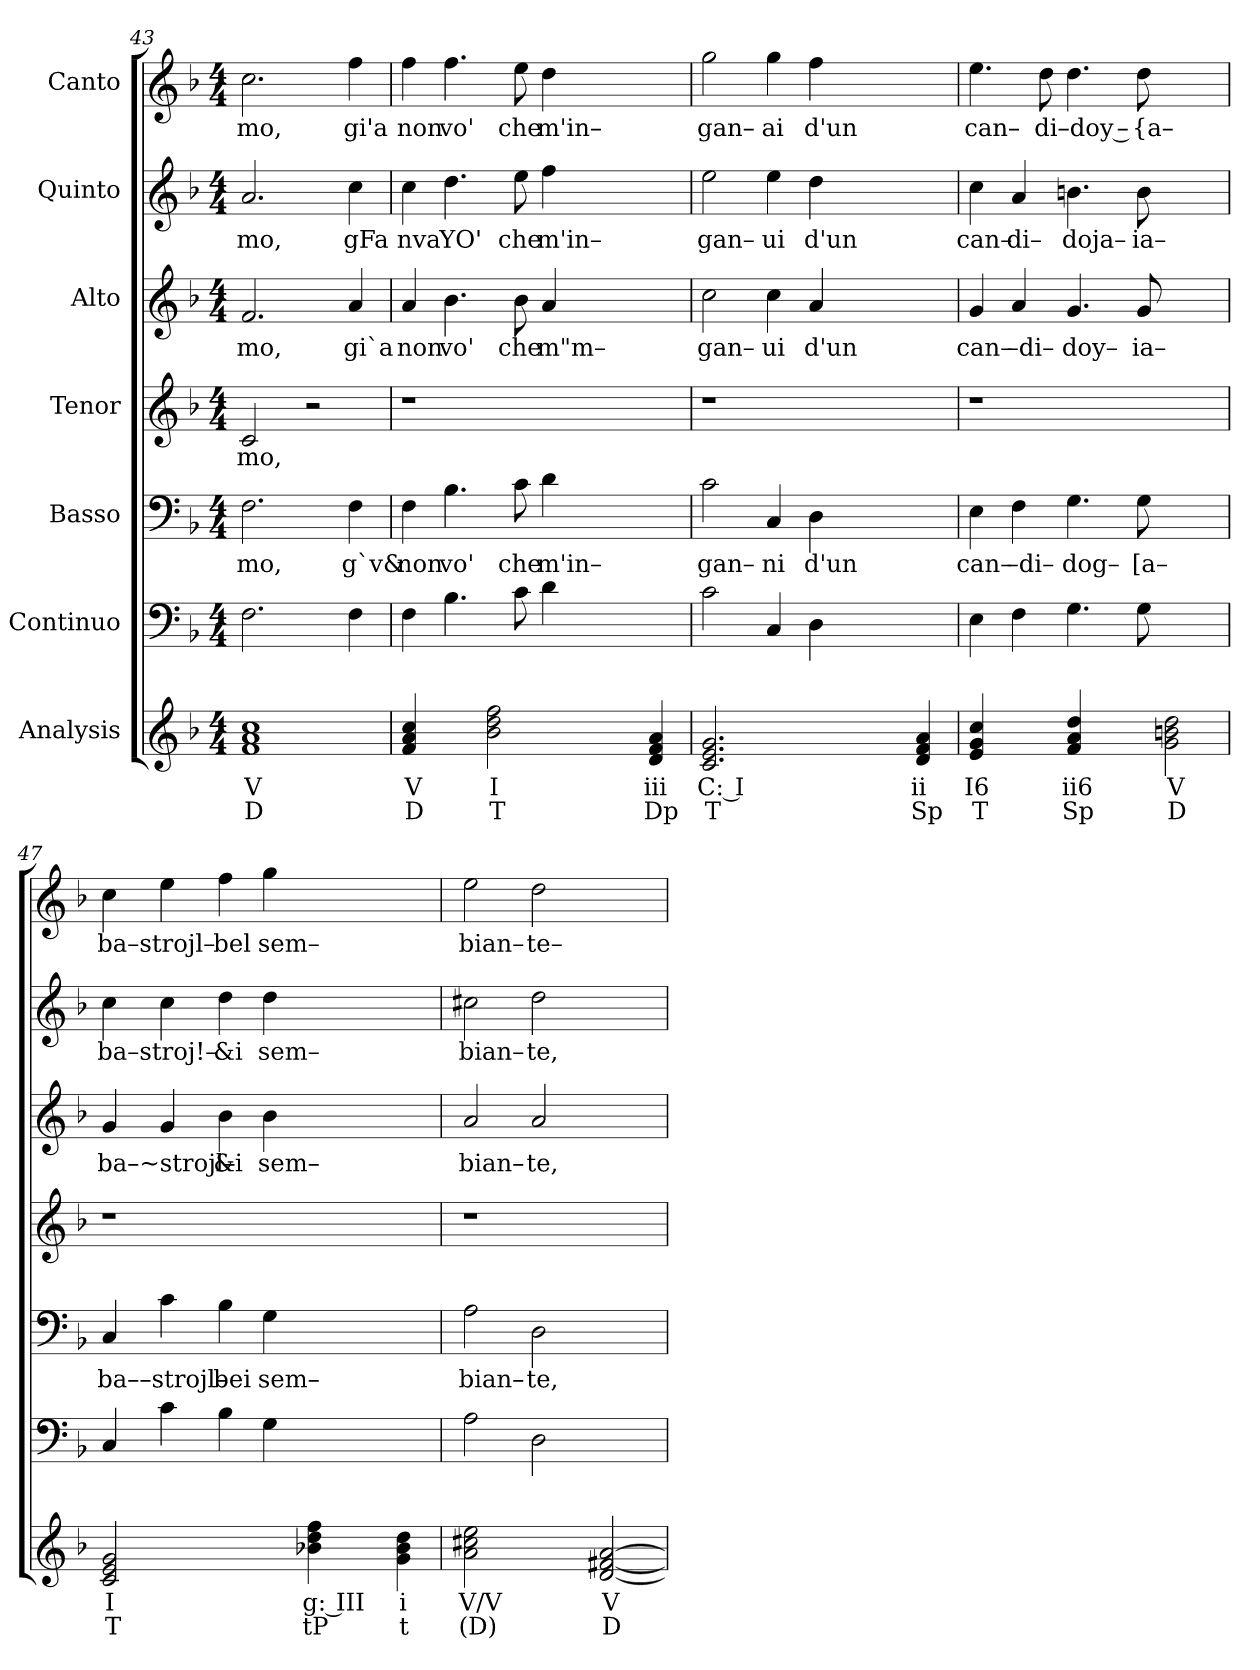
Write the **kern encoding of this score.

**kern	**text	**text	**kern	**kern	**text	**kern	**text	**kern	**text	**kern	**text	**kern	**text
*part7	*part7	*part7	*part6	*part5	*part5	*part4	*part4	*part3	*part3	*part2	*part2	*part1	*part1
*staff7	*staff7	*staff7	*staff6	*staff5	*staff5	*staff4	*staff4	*staff3	*staff3	*staff2	*staff2	*staff1	*staff1
*I"Analysis	*	*	*I"Continuo	*I"Basso	*	*I"Tenor	*	*I"Alto	*	*I"Quinto	*	*I"Canto	*
*	*	*	*clefF4	*clefF4	*	*clefG2	*	*clefG2	*	*clefG2	*	*clefG2	*
*k[b-]	*	*	*k[b-]	*k[b-]	*	*k[b-]	*	*k[b-]	*	*k[b-]	*	*k[b-]	*
*	*	*	*F:	*F:	*	*F:	*	*F:	*	*F:	*	*F:	*
*M4/4	*	*	*M4/4	*M4/4	*	*M4/4	*	*M4/4	*	*M4/4	*	*M4/4	*
=43	=43	=43	=43	=43	=43	=43	=43	=43	=43	=43	=43	=43	=43
!	!	!	!	!	!LO:LY:b	!	!	!	!	!	!	!	!
!	!	!	!	!	!	!	!LO:LY:b	!	!	!	!	!	!
!	!	!	!	!	!	!	!	!	!LO:LY:b	!	!	!	!
!	!	!	!	!	!	!	!	!	!	!	!LO:LY:b	!	!
!	!	!	!	!	!	!	!	!	!	!	!	!	!LO:LY:b
1f 1a 1cc	V	D	2.F\	2.F\	mo,	2c/	mo,	2.f/	mo,	2.a/	mo,	2.cc\	mo,
.	.	.	.	.	.	2r	.	.	.	.	.	.	.
!	!	!	!	!	!LO:LY:b	!	!	!	!	!	!	!	!
!	!	!	!	!	!	!	!	!	!LO:LY:b	!	!	!	!
!	!	!	!	!	!	!	!	!	!	!	!LO:LY:b	!	!
!	!	!	!	!	!	!	!	!	!	!	!	!	!LO:LY:b
.	.	.	4F\	4F\	g`v&	.	.	4a/	gi`a	4cc\	gFa	4ff\	gi'a
=44	=44	=44	=44	=44	=44	=44	=44	=44	=44	=44	=44	=44	=44
!	!	!	!	!	!LO:LY:b	!	!	!	!	!	!	!	!
!	!	!	!	!	!	!	!	!	!LO:LY:b	!	!	!	!
!	!	!	!	!	!	!	!	!	!	!	!LO:LY:b	!	!
!	!	!	!	!	!	!	!	!	!	!	!	!	!LO:LY:b
4f 4a 4cc	V	D	4F\	4F\	non	1r	.	4a/	non	4cc\	nva	4ff\	non
!	!	!	!	!	!LO:LY:b	!	!	!	!	!	!	!	!
!	!	!	!	!	!	!	!	!	!LO:LY:b	!	!	!	!
!	!	!	!	!	!	!	!	!	!	!	!LO:LY:b	!	!
!	!	!	!	!	!	!	!	!	!	!	!	!	!LO:LY:b
4ryy	.	.	4.B-\	4.B-\	vo'	.	.	4.b-\	vo'	4.dd\	YO'	4.ff\	vo'
2b- 2dd 2ff	I	T	.	.	.	.	.	.	.	.	.	.	.
!	!	!	!	!	!LO:LY:b	!	!	!	!	!	!	!	!
!	!	!	!	!	!	!	!	!	!LO:LY:b	!	!	!	!
!	!	!	!	!	!	!	!	!	!	!	!LO:LY:b	!	!
!	!	!	!	!	!	!	!	!	!	!	!	!	!LO:LY:b
.	.	.	8c\	8c\	che	.	.	8b-\	che	8ee\	che	8ee\	che
!	!	!	!	!	!LO:LY:b	!	!	!	!	!	!	!	!
!	!	!	!	!	!	!	!	!	!LO:LY:b	!	!	!	!
!	!	!	!	!	!	!	!	!	!	!	!LO:LY:b	!	!
!	!	!	!	!	!	!	!	!	!	!	!	!	!LO:LY:b
.	.	.	4d\	4d\	m'in–	.	.	4a/	m"m–	4ff\	m'in–	4dd\	m'in–
2ryy	.	.	2.ryy	2.ryy	.	2.ryy	.	2.ryy	.	2.ryy	.	2.ryy	.
4d 4f 4a	iii	Dp	.	.	.	.	.	.	.	.	.	.	.
=45	=45	=45	=45	=45	=45	=45	=45	=45	=45	=45	=45	=45	=45
!	!	!	!	!	!LO:LY:b	!	!	!	!	!	!	!	!
!	!	!	!	!	!	!	!	!	!LO:LY:b	!	!	!	!
!	!	!	!	!	!	!	!	!	!	!	!LO:LY:b	!	!
!	!	!	!	!	!	!	!	!	!	!	!	!	!LO:LY:b
2.c 2.e 2.g	C: I	T	2c\	2c\	gan–	1r	.	2cc\	gan–	2ee\	gan–	2gg\	gan–
!	!	!	!	!	!LO:LY:b	!	!	!	!	!	!	!	!
!	!	!	!	!	!	!	!	!	!LO:LY:b	!	!	!	!
!	!	!	!	!	!	!	!	!	!	!	!LO:LY:b	!	!
!	!	!	!	!	!	!	!	!	!	!	!	!	!LO:LY:b
.	.	.	4C/	4C/	ni	.	.	4cc\	ui	4ee\	ui	4gg\	ai
!	!	!	!	!	!LO:LY:b	!	!	!	!	!	!	!	!
!	!	!	!	!	!	!	!	!	!LO:LY:b	!	!	!	!
!	!	!	!	!	!	!	!	!	!	!	!LO:LY:b	!	!
!	!	!	!	!	!	!	!	!	!	!	!	!	!LO:LY:b
2.ryy	.	.	4D\	4D\	d'un	.	.	4a/	d'un	4dd\	d'un	4ff\	d'un
.	.	.	2.ryy	2.ryy	.	2.ryy	.	2.ryy	.	2.ryy	.	2.ryy	.
4d 4f 4a	ii	Sp	.	.	.	.	.	.	.	.	.	.	.
=46	=46	=46	=46	=46	=46	=46	=46	=46	=46	=46	=46	=46	=46
!	!	!	!	!	!LO:LY:b	!	!	!	!	!	!	!	!
!	!	!	!	!	!	!	!	!	!LO:LY:b	!	!	!	!
!	!	!	!	!	!	!	!	!	!	!	!LO:LY:b	!	!
!	!	!	!	!	!	!	!	!	!	!	!	!	!LO:LY:b
4e 4g 4cc	I6	T	4E\	4E\	can–	1r	.	4g/	can–	4cc\	can–	4.ee\	can–
!	!	!	!	!	!LO:LY:b	!	!	!	!	!	!	!	!
!	!	!	!	!	!	!	!	!	!LO:LY:b	!	!	!	!
!	!	!	!	!	!	!	!	!	!	!	!LO:LY:b	!	!
4ryy	.	.	4F\	4F\	–di–	.	.	4a/	–di–	4a/	di–	.	.
!	!	!	!	!	!	!	!	!	!	!	!	!	!LO:LY:b
.	.	.	.	.	.	.	.	.	.	.	.	8dd\	di–doy –
!	!	!	!	!	!LO:LY:b	!	!	!	!	!	!	!	!
!	!	!	!	!	!	!	!	!	!LO:LY:b	!	!	!	!
!	!	!	!	!	!	!	!	!	!	!	!LO:LY:b	!	!
4f 4a 4dd	ii6	Sp	4.G\	4.G\	dog–	.	.	4.g/	doy–	4.bn\	doja–	4.dd\	.
4ryy	.	.	.	.	.	.	.	.	.	.	.	.	.
!	!	!	!	!	!LO:LY:b	!	!	!	!	!	!	!	!
!	!	!	!	!	!	!	!	!	!LO:LY:b	!	!	!	!
!	!	!	!	!	!	!	!	!	!	!	!LO:LY:b	!	!
!	!	!	!	!	!	!	!	!	!	!	!	!	!LO:LY:b
.	.	.	8G\	8G\	[a–	.	.	8g/	ia–	8b\	ia–	8dd\	{a–
2g 2bn 2dd	V	D	2ryy	2ryy	.	2ryy	.	2ryy	.	2ryy	.	2ryy	.
=47	=47	=47	=47	=47	=47	=47	=47	=47	=47	=47	=47	=47	=47
!	!	!	!	!	!LO:LY:b	!	!	!	!	!	!	!	!
!	!	!	!	!	!	!	!	!	!LO:LY:b	!	!	!	!
!	!	!	!	!	!	!	!	!	!	!	!LO:LY:b	!	!
!	!	!	!	!	!	!	!	!	!	!	!	!	!LO:LY:b
2c 2e 2g	I	T	4C/	4C/	ba––strojl–	1r	.	4g/	ba–~strojl–	4cc\	ba–stroj!–	4cc\	ba–strojl–
.	.	.	4c\	4c\	.	.	.	4g/	.	4cc\	.	4ee\	.
!	!	!	!	!	!LO:LY:b	!	!	!	!	!	!	!	!
!	!	!	!	!	!	!	!	!	!LO:LY:b	!	!	!	!
!	!	!	!	!	!	!	!	!	!	!	!LO:LY:b	!	!
!	!	!	!	!	!	!	!	!	!	!	!	!	!LO:LY:b
2ryy	.	.	4B-\	4B-\	bei	.	.	4b-\	&i	4dd\	&i	4ff\	bel
!	!	!	!	!	!LO:LY:b	!	!	!	!	!	!	!	!
!	!	!	!	!	!	!	!	!	!LO:LY:b	!	!	!	!
!	!	!	!	!	!	!	!	!	!	!	!LO:LY:b	!	!
!	!	!	!	!	!	!	!	!	!	!	!	!	!LO:LY:b
.	.	.	4G\	4G\	sem–	.	.	4b-\	sem–	4dd\	sem–	4gg\	sem–
4b-X 4dd 4ff	g: III	tP	2.ryy	2.ryy	.	2.ryy	.	2.ryy	.	2.ryy	.	2.ryy	.
4ryy	.	.	.	.	.	.	.	.	.	.	.	.	.
4g 4b- 4dd	i	t	.	.	.	.	.	.	.	.	.	.	.
=48	=48	=48	=48	=48	=48	=48	=48	=48	=48	=48	=48	=48	=48
!	!	!	!	!	!LO:LY:b	!	!	!	!	!	!	!	!
!	!	!	!	!	!	!	!	!	!LO:LY:b	!	!	!	!
!	!	!	!	!	!	!	!	!	!	!	!LO:LY:b	!	!
!	!	!	!	!	!	!	!	!	!	!	!	!	!LO:LY:b
2a 2cc#X 2ee	V/V	(D)	2A\	2A\	bian–	1r	.	2a/	bian–	2cc#X\	bian–	2ee\	bian–
!	!	!	!	!	!LO:LY:b	!	!	!	!	!	!	!	!
!	!	!	!	!	!	!	!	!	!LO:LY:b	!	!	!	!
!	!	!	!	!	!	!	!	!	!	!	!LO:LY:b	!	!
!	!	!	!	!	!	!	!	!	!	!	!	!	!LO:LY:b
2ryy	.	.	2D\	2D\	te,	.	.	2a/	te,	2dd\	te,	2dd\	te–
[2d [2f#X [2a	V	D	2ryy	2ryy	.	2ryy	.	2ryy	.	2ryy	.	2ryy	.
=	=	=	=	=	=	=	=	=	=	=	=	=	=
*-	*-	*-	*-	*-	*-	*-	*-	*-	*-	*-	*-	*-	*-
